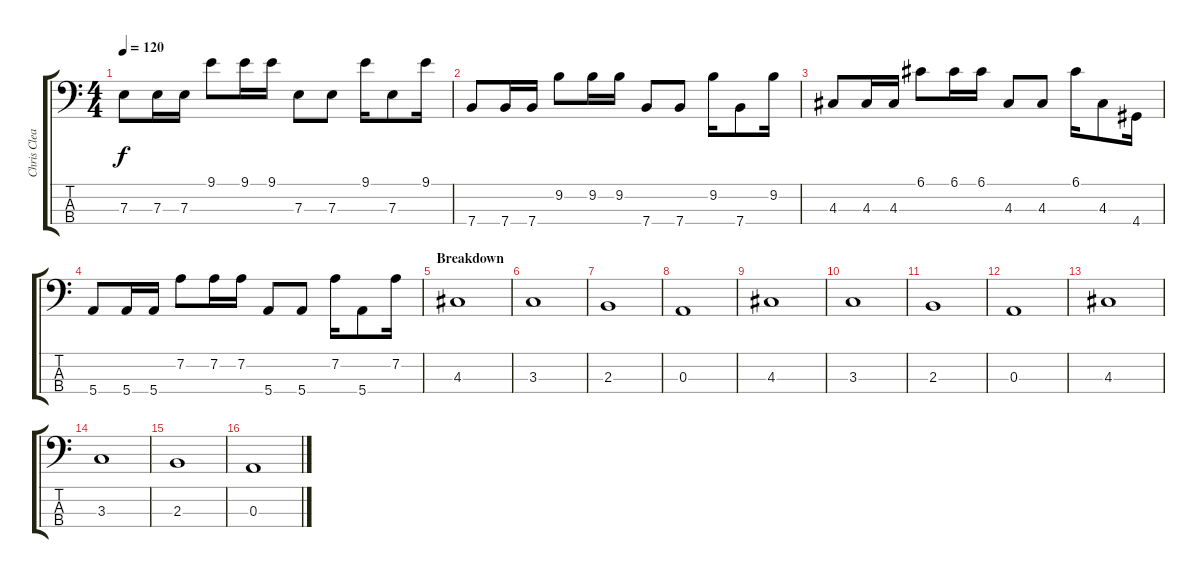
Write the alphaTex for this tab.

\track ("Chris Clean" "Chris Clea") {instrument electricbassfinger}
\staff {score tabs}
\tuning (G2 D2 A1 E1) {hide}
\ts (4 4)
\tempo 120
\clef f4
\ks c
7.3.8{dy f} 7.3.16 7.3.16 9.1.8 9.1.16 9.1.16 7.3.8 7.3.8 9.1.16 7.3.8 9.1.16 |
7.4.8 7.4.16 7.4.16 9.2.8 9.2.16 9.2.16 7.4.8 7.4.8 9.2.16 7.4.8 9.2.16 |
4.3.8 4.3.16 4.3.16 6.1.8 6.1.16 6.1.16 4.3.8 4.3.8 6.1.16 4.3.8 4.4.16 |
5.4.8 5.4.16 5.4.16 7.2.8 7.2.16 7.2.16 5.4.8 5.4.8 7.2.16 5.4.8 7.2.16 |
\section ("" "Breakdown")
4.3.1 |
3.3.1 |
2.3.1 |
0.3.1 |
4.3.1 |
3.3.1 |
2.3.1 |
0.3.1 |
4.3.1 |
3.3.1 |
2.3.1 |
0.3.1
